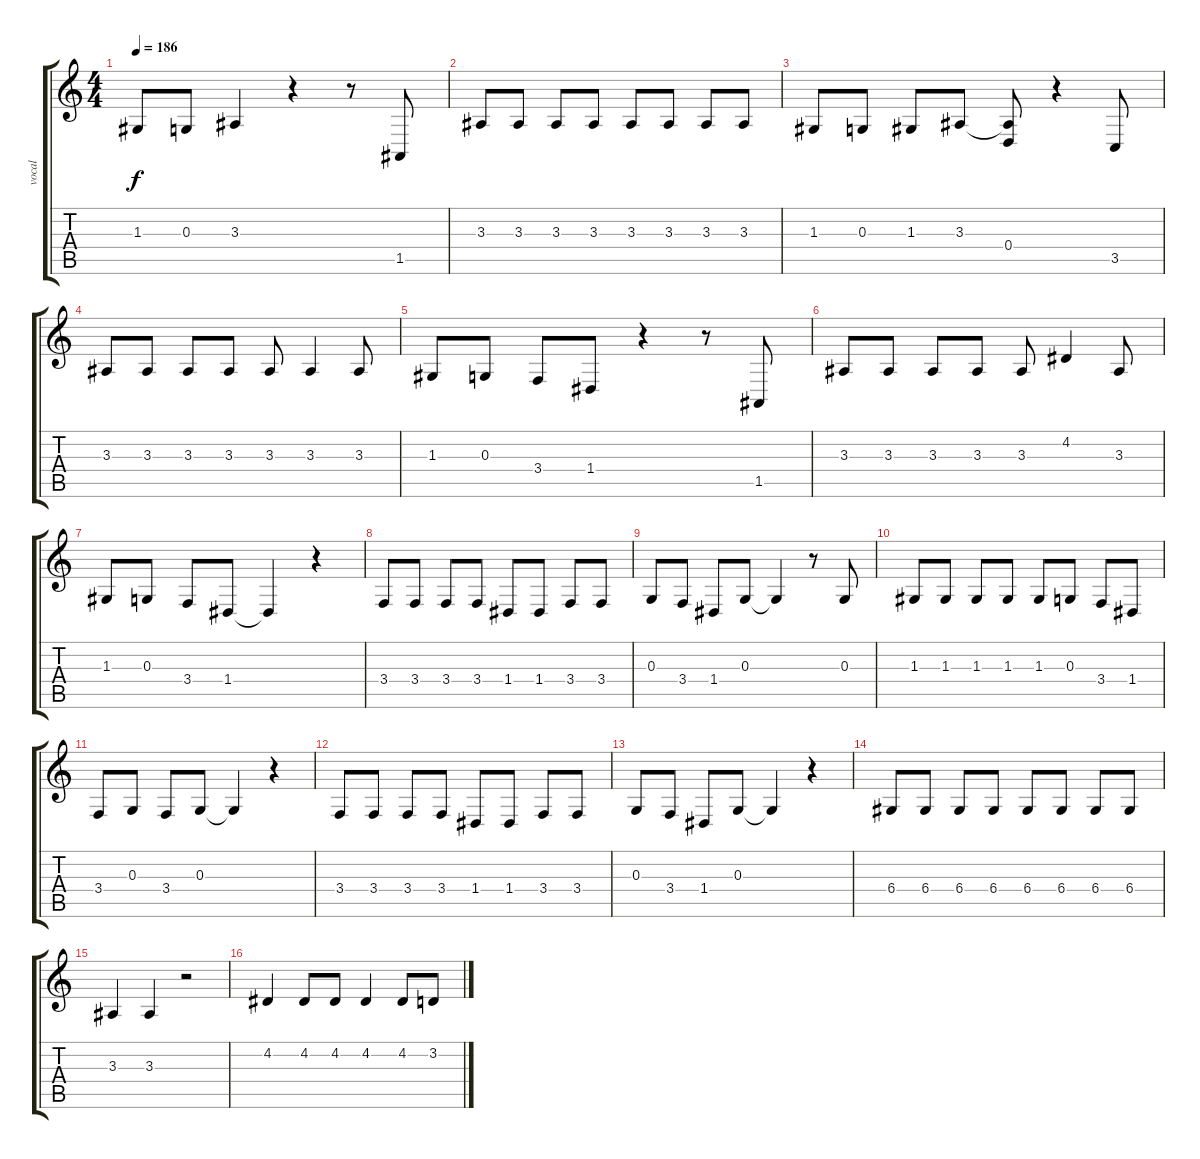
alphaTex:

\track ("vocal" "vocal") {instrument lead1square}
\staff {score tabs}
\tuning (E4 B3 G3 D3 A2 E2) {hide}
\ts (4 4)
\tempo 186
\clef g2
\ks c
1.3.8{dy f} 0.3.8 3.3.4 r.4 r.8 1.5.8 |
3.3.8 3.3.8 3.3.8 3.3.8 3.3.8 3.3.8 3.3.8 3.3.8 |
1.3.8 0.3.8 1.3.8 3.3.8 (3.3{t} 0.4).8 r.4 3.5.8 |
3.3.8 3.3.8 3.3.8 3.3.8 3.3.8 3.3.4 3.3.8 |
1.3.8 0.3.8 3.4.8 1.4.8 r.4 r.8 1.5.8 |
3.3.8 3.3.8 3.3.8 3.3.8 3.3.8 4.2.4 3.3.8 |
1.3.8 0.3.8 3.4.8 1.4.8 1.4{t}.4 r.4 |
3.4.8 3.4.8 3.4.8 3.4.8 1.4.8 1.4.8 3.4.8 3.4.8 |
0.3.8 3.4.8 1.4.8 0.3.8 0.3{t}.4 r.8 0.3.8 |
1.3.8 1.3.8 1.3.8 1.3.8 1.3.8 0.3.8 3.4.8 1.4.8 |
3.4.8 0.3.8 3.4.8 0.3.8 0.3{t}.4 r.4 |
3.4.8 3.4.8 3.4.8 3.4.8 1.4.8 1.4.8 3.4.8 3.4.8 |
0.3.8 3.4.8 1.4.8 0.3.8 0.3{t}.4 r.4 |
6.4.8 6.4.8 6.4.8 6.4.8 6.4.8 6.4.8 6.4.8 6.4.8 |
3.3.4 3.3.4 r.2 |
4.2.4 4.2.8 4.2.8 4.2.4 4.2.8 3.2.8
